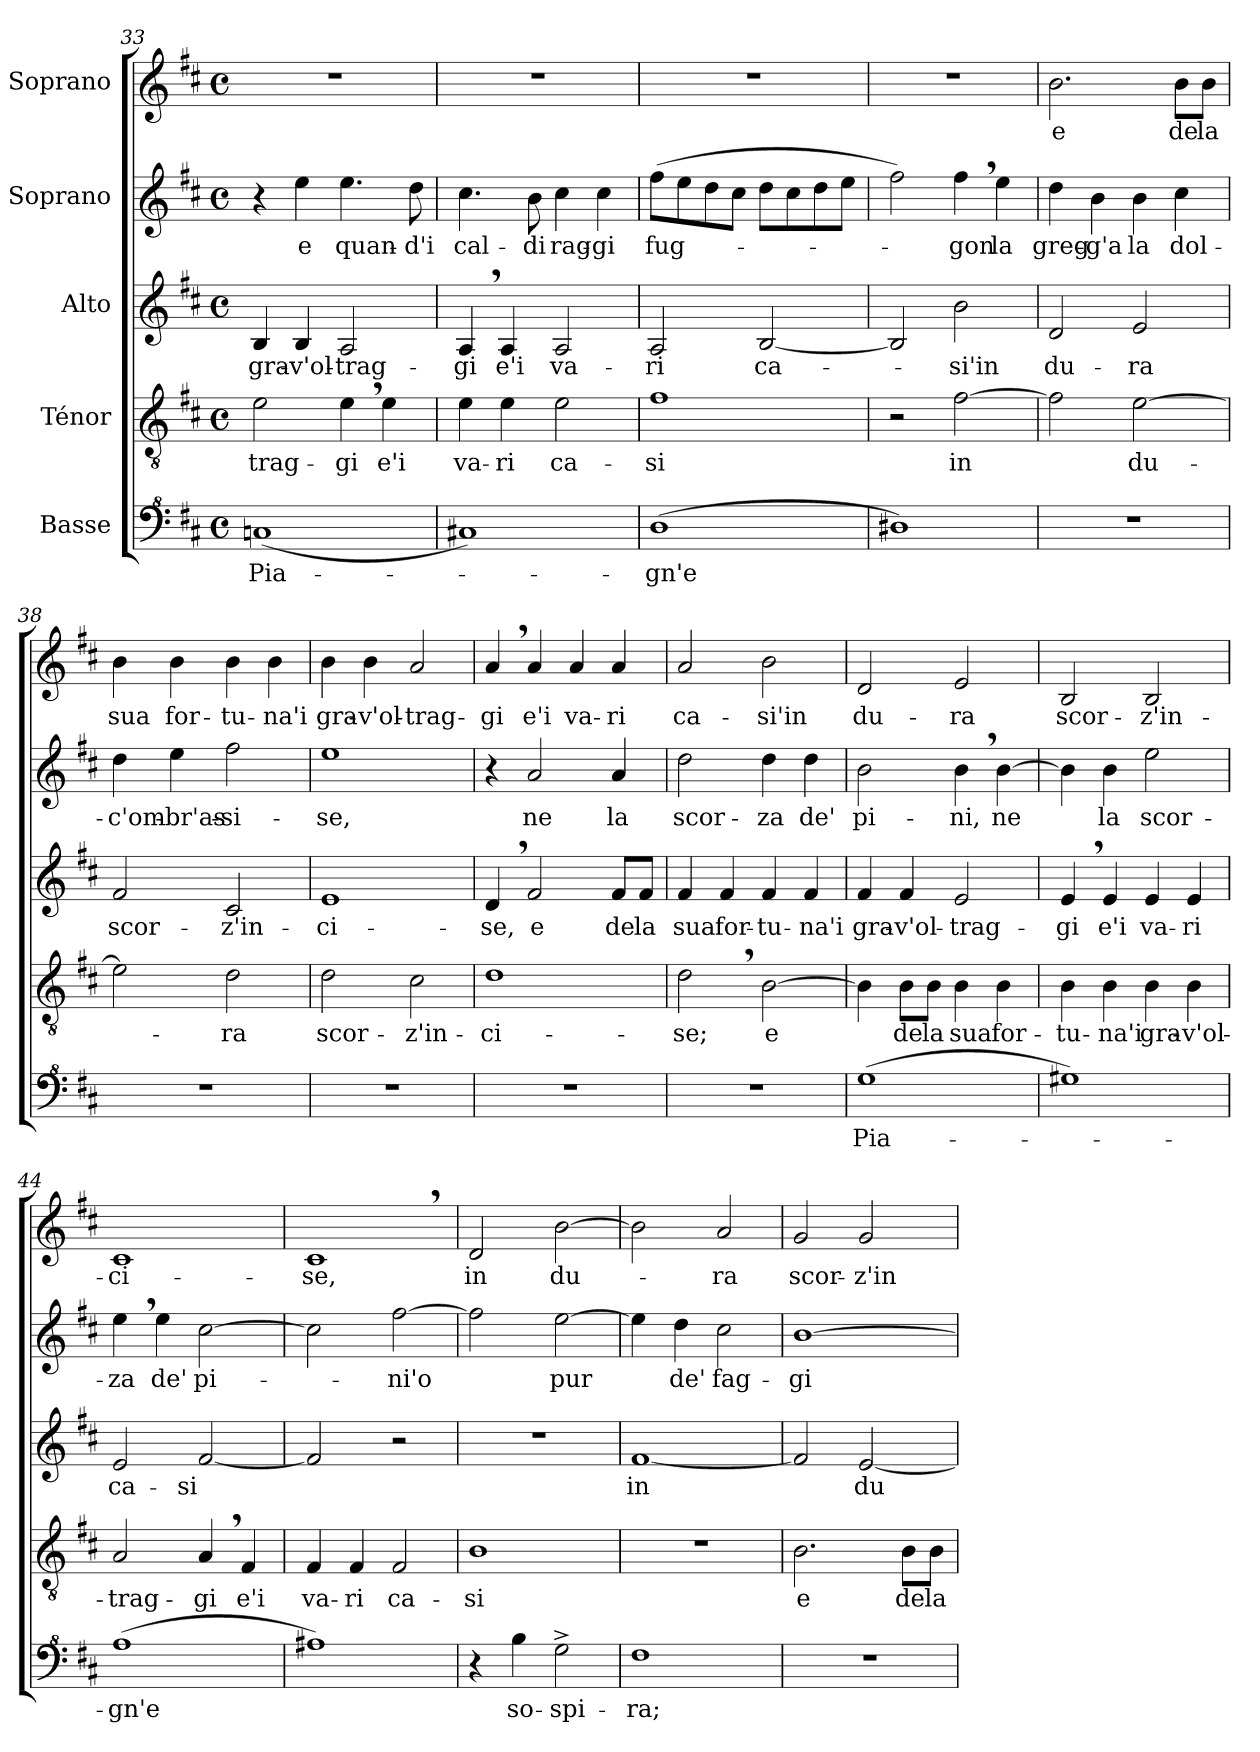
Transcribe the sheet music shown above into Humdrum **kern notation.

**kern	**text	**kern	**text	**kern	**text	**kern	**text	**kern	**text
*part5	*part5	*part4	*part4	*part3	*part3	*part2	*part2	*part1	*part1
*staff5	*staff5	*staff4	*staff4	*staff3	*staff3	*staff2	*staff2	*staff1	*staff1
*I"Basse	*	*I"Ténor	*	*I"Alto	*	*I"Soprano	*	*I"Soprano	*
*clefF^4	*	*clefGv2	*	*clefG2	*	*clefG2	*	*clefG2	*
*ITrd7c12	*	*	*	*	*	*	*	*	*
*k[f#c#]	*	*k[f#c#]	*	*k[f#c#]	*	*k[f#c#]	*	*k[f#c#]	*
*M4/4	*	*M4/4	*	*M4/4	*	*M4/4	*	*M4/4	*
*met(c)	*	*met(c)	*	*met(c)	*	*met(c)	*	*met(c)	*
=33	=33	=33	=33	=33	=33	=33	=33	=33	=33
!	!LO:LY:b	!	!LO:LY:b	!	!LO:LY:b	!	!	!	!
(>1Cn	Pia-	2e\	-trag-	4B/	gra-	4r	.	1r	.
!	!	!	!	!	!LO:LY:b	!	!LO:LY:b	!	!
.	.	.	.	4B/	-v'ol-	4ee\	e	.	.
!	!	!	!LO:LY:b	!	!LO:LY:b	!	!LO:LY:b	!	!
.	.	4e,\	-gi	2A/	-trag-	4.ee\	quan-	.	.
!	!	!	!LO:LY:b	!	!	!	!	!	!
.	.	4e\	e'i	.	.	.	.	.	.
!	!	!	!	!	!	!	!LO:LY:b	!	!
.	.	.	.	.	.	8dd\	-d'i	.	.
=34	=34	=34	=34	=34	=34	=34	=34	=34	=34
!	!	!	!LO:LY:b	!	!LO:LY:b	!	!LO:LY:b	!	!
1C#X)	.	4e\	va-	4A,/	-gi	4.cc#\	cal-	1r	.
!	!	!	!LO:LY:b	!	!LO:LY:b	!	!	!	!
.	.	4e\	-ri	4A/	e'i	.	.	.	.
!	!	!	!	!	!	!	!LO:LY:b	!	!
.	.	.	.	.	.	8b\	-di	.	.
!	!	!	!LO:LY:b	!	!LO:LY:b	!	!LO:LY:b	!	!
.	.	2e\	ca-	2A/	va-	4cc#\	rag-	.	.
!	!	!	!	!	!	!	!LO:LY:b	!	!
.	.	.	.	.	.	4cc#\	-gi	.	.
!!LO:LB:g=z
=35	=35	=35	=35	=35	=35	=35	=35	=35	=35
!	!LO:LY:b	!	!LO:LY:b	!	!LO:LY:b	!	!LO:LY:b	!	!
(>1D	-gn'e	1f#	-si	2A/	-ri	(>8ff#\L	fug-	1r	.
.	.	.	.	.	.	8ee\	.	.	.
.	.	.	.	.	.	8dd\	.	.	.
.	.	.	.	.	.	8cc#\J	.	.	.
!	!	!	!	!	!LO:LY:b	!	!	!	!
.	.	.	.	[2B/	ca-	8dd\L	.	.	.
.	.	.	.	.	.	8cc#\	.	.	.
.	.	.	.	.	.	8dd\	.	.	.
.	.	.	.	.	.	8ee\J	.	.	.
=36	=36	=36	=36	=36	=36	=36	=36	=36	=36
1D#X)	.	2r	.	2B/]	.	2ff#\)	.	1r	.
!	!	!	!LO:LY:b	!	!LO:LY:b	!	!LO:LY:b	!	!
.	.	[2f#\	in	2b\	-si'in	4ff#,\	-gon	.	.
!	!	!	!	!	!	!	!LO:LY:b	!	!
.	.	.	.	.	.	4ee\	la	.	.
=37	=37	=37	=37	=37	=37	=37	=37	=37	=37
!	!	!	!	!	!LO:LY:b	!	!LO:LY:b	!	!LO:LY:b
1r	.	2f#\]	.	2d/	du-	4dd\	greg-	2.b\	e
!	!	!	!	!	!	!	!LO:LY:b	!	!
.	.	.	.	.	.	4b\	-g'a	.	.
!	!	!	!LO:LY:b	!	!LO:LY:b	!	!LO:LY:b	!	!
.	.	[2e\	du-	2e/	-ra	4b\	la	.	.
!	!	!	!	!	!	!	!LO:LY:b	!	!LO:LY:b
.	.	.	.	.	.	4cc#\	dol-	8b\L	de
!	!	!	!	!	!	!	!	!	!LO:LY:b
.	.	.	.	.	.	.	.	8b\J	la
=38	=38	=38	=38	=38	=38	=38	=38	=38	=38
!	!	!	!	!	!LO:LY:b	!	!LO:LY:b	!	!LO:LY:b
1r	.	2e\]	.	2f#/	scor-	4dd\	-c'om-	4b\	sua
!	!	!	!	!	!	!	!LO:LY:b	!	!LO:LY:b
.	.	.	.	.	.	4ee\	-br'as-	4b\	for-
!	!	!	!LO:LY:b	!	!LO:LY:b	!	!LO:LY:b	!	!LO:LY:b
.	.	2d\	-ra	2c#/	-z'in-	2ff#\	-si-	4b\	-tu-
!	!	!	!	!	!	!	!	!	!LO:LY:b
.	.	.	.	.	.	.	.	4b\	-na'i
=39	=39	=39	=39	=39	=39	=39	=39	=39	=39
!	!	!	!LO:LY:b	!	!LO:LY:b	!	!LO:LY:b	!	!LO:LY:b
1r	.	2d\	scor-	1e	-ci-	1ee	-se,	4b\	gra-
!	!	!	!	!	!	!	!	!	!LO:LY:b
.	.	.	.	.	.	.	.	4b\	-v'ol-
!	!	!	!LO:LY:b	!	!	!	!	!	!LO:LY:b
.	.	2c#\	-z'in-	.	.	.	.	2a/	-trag-
=40	=40	=40	=40	=40	=40	=40	=40	=40	=40
!	!	!	!LO:LY:b	!	!LO:LY:b	!	!	!	!LO:LY:b
1r	.	1d	-ci-	4d,/	-se,	4r	.	4a,/	-gi
!	!	!	!	!	!LO:LY:b	!	!LO:LY:b	!	!LO:LY:b
.	.	.	.	2f#/	e	2a/	ne	4a/	e'i
!	!	!	!	!	!	!	!	!	!LO:LY:b
.	.	.	.	.	.	.	.	4a/	va-
!	!	!	!	!	!LO:LY:b	!	!LO:LY:b	!	!LO:LY:b
.	.	.	.	8f#/L	de	4a/	la	4a/	-ri
!	!	!	!	!	!LO:LY:b	!	!	!	!
.	.	.	.	8f#/J	la	.	.	.	.
!!LO:PB:g=z
=41	=41	=41	=41	=41	=41	=41	=41	=41	=41
!	!	!	!LO:LY:b	!	!LO:LY:b	!	!LO:LY:b	!	!LO:LY:b
1r	.	2d,\	-se;	4f#/	sua	2dd\	scor-	2a/	ca-
!	!	!	!	!	!LO:LY:b	!	!	!	!
.	.	.	.	4f#/	for-	.	.	.	.
!	!	!	!LO:LY:b	!	!LO:LY:b	!	!LO:LY:b	!	!LO:LY:b
.	.	[2B\	e	4f#/	-tu-	4dd\	-za	2b\	-si'in
!	!	!	!	!	!LO:LY:b	!	!LO:LY:b	!	!
.	.	.	.	4f#/	-na'i	4dd\	de'	.	.
=42	=42	=42	=42	=42	=42	=42	=42	=42	=42
!	!LO:LY:b	!	!	!	!LO:LY:b	!	!LO:LY:b	!	!LO:LY:b
(>1G	Pia-	4B\]	.	4f#/	gra-	2b\	pi-	2d/	du-
!	!	!	!LO:LY:b	!	!LO:LY:b	!	!	!	!
.	.	8B\L	de	4f#/	-v'ol-	.	.	.	.
!	!	!	!LO:LY:b	!	!	!	!	!	!
.	.	8B\J	la	.	.	.	.	.	.
!	!	!	!LO:LY:b	!	!LO:LY:b	!	!LO:LY:b	!	!LO:LY:b
.	.	4B\	sua	2e/	-trag-	4b,\	-ni,	2e/	-ra
!	!	!	!LO:LY:b	!	!	!	!LO:LY:b	!	!
.	.	4B\	for-	.	.	[4b\	ne	.	.
=43	=43	=43	=43	=43	=43	=43	=43	=43	=43
!	!	!	!LO:LY:b	!	!LO:LY:b	!	!	!	!LO:LY:b
1G#X)	.	4B\	-tu-	4e,/	-gi	4b\]	.	2B/	scor-
!	!	!	!LO:LY:b	!	!LO:LY:b	!	!LO:LY:b	!	!
.	.	4B\	-na'i	4e/	e'i	4b\	la	.	.
!	!	!	!LO:LY:b	!	!LO:LY:b	!	!LO:LY:b	!	!LO:LY:b
.	.	4B\	gra-	4e/	va-	2ee\	scor-	2B/	-z'in-
!	!	!	!LO:LY:b	!	!LO:LY:b	!	!	!	!
.	.	4B\	-v'ol-	4e/	-ri	.	.	.	.
=44	=44	=44	=44	=44	=44	=44	=44	=44	=44
!	!LO:LY:b	!	!LO:LY:b	!	!LO:LY:b	!	!LO:LY:b	!	!LO:LY:b
(>1A	-gn'e	2A/	-trag-	2e/	ca-	4ee,\	-za	1c#	-ci-
!	!	!	!	!	!	!	!LO:LY:b	!	!
.	.	.	.	.	.	4ee\	de'	.	.
!	!	!	!LO:LY:b	!	!LO:LY:b	!	!LO:LY:b	!	!
.	.	4A,/	-gi	[2f#/	-si	[2cc#\	pi-	.	.
!	!	!	!LO:LY:b	!	!	!	!	!	!
.	.	4F#/	e'i	.	.	.	.	.	.
=45	=45	=45	=45	=45	=45	=45	=45	=45	=45
!	!	!	!LO:LY:b	!	!	!	!	!	!LO:LY:b
1A#X)	.	4F#/	va-	2f#/]	.	2cc#\]	.	1c#,	-se,
!	!	!	!LO:LY:b	!	!	!	!	!	!
.	.	4F#/	-ri	.	.	.	.	.	.
!	!	!	!LO:LY:b	!	!	!	!LO:LY:b	!	!
.	.	2F#/	ca-	2r	.	[2ff#\	-ni'o	.	.
=46	=46	=46	=46	=46	=46	=46	=46	=46	=46
!	!	!	!LO:LY:b	!	!	!	!	!	!LO:LY:b
4r	.	1B	-si	1r	.	2ff#\]	.	2d/	in
!	!LO:LY:b	!	!	!	!	!	!	!	!
4B\	so-	.	.	.	.	.	.	.	.
!	!LO:LY:b	!	!	!	!	!	!LO:LY:b	!	!LO:LY:b
2G^\	-spi-	.	.	.	.	[2ee\	pur	[2b\	du-
=47	=47	=47	=47	=47	=47	=47	=47	=47	=47
!	!LO:LY:b	!	!	!	!LO:LY:b	!	!	!	!
1F#	-ra;	1r	.	[1f#	in	4ee\]	.	2b\]	.
!	!	!	!	!	!	!	!LO:LY:b	!	!
.	.	.	.	.	.	4dd\	de'	.	.
!	!	!	!	!	!	!	!LO:LY:b	!	!LO:LY:b
.	.	.	.	.	.	2cc#\	fag-	2a/	-ra
!!LO:LB:g=z
=48	=48	=48	=48	=48	=48	=48	=48	=48	=48
!	!	!	!LO:LY:b	!	!	!	!LO:LY:b	!	!LO:LY:b
1r	.	2.B\	e	2f#/]	.	[1b	-gi	2g/	scor-
!	!	!	!	!	!LO:LY:b	!	!	!	!LO:LY:b
.	.	.	.	[2e/	du-	.	.	2g/	-z'in-
!	!	!	!LO:LY:b	!	!	!	!	!	!
.	.	8B\L	de	.	.	.	.	.	.
!	!	!	!LO:LY:b	!	!	!	!	!	!
.	.	8B\J	la	.	.	.	.	.	.
=	=	=	=	=	=	=	=	=	=
*-	*-	*-	*-	*-	*-	*-	*-	*-	*-
